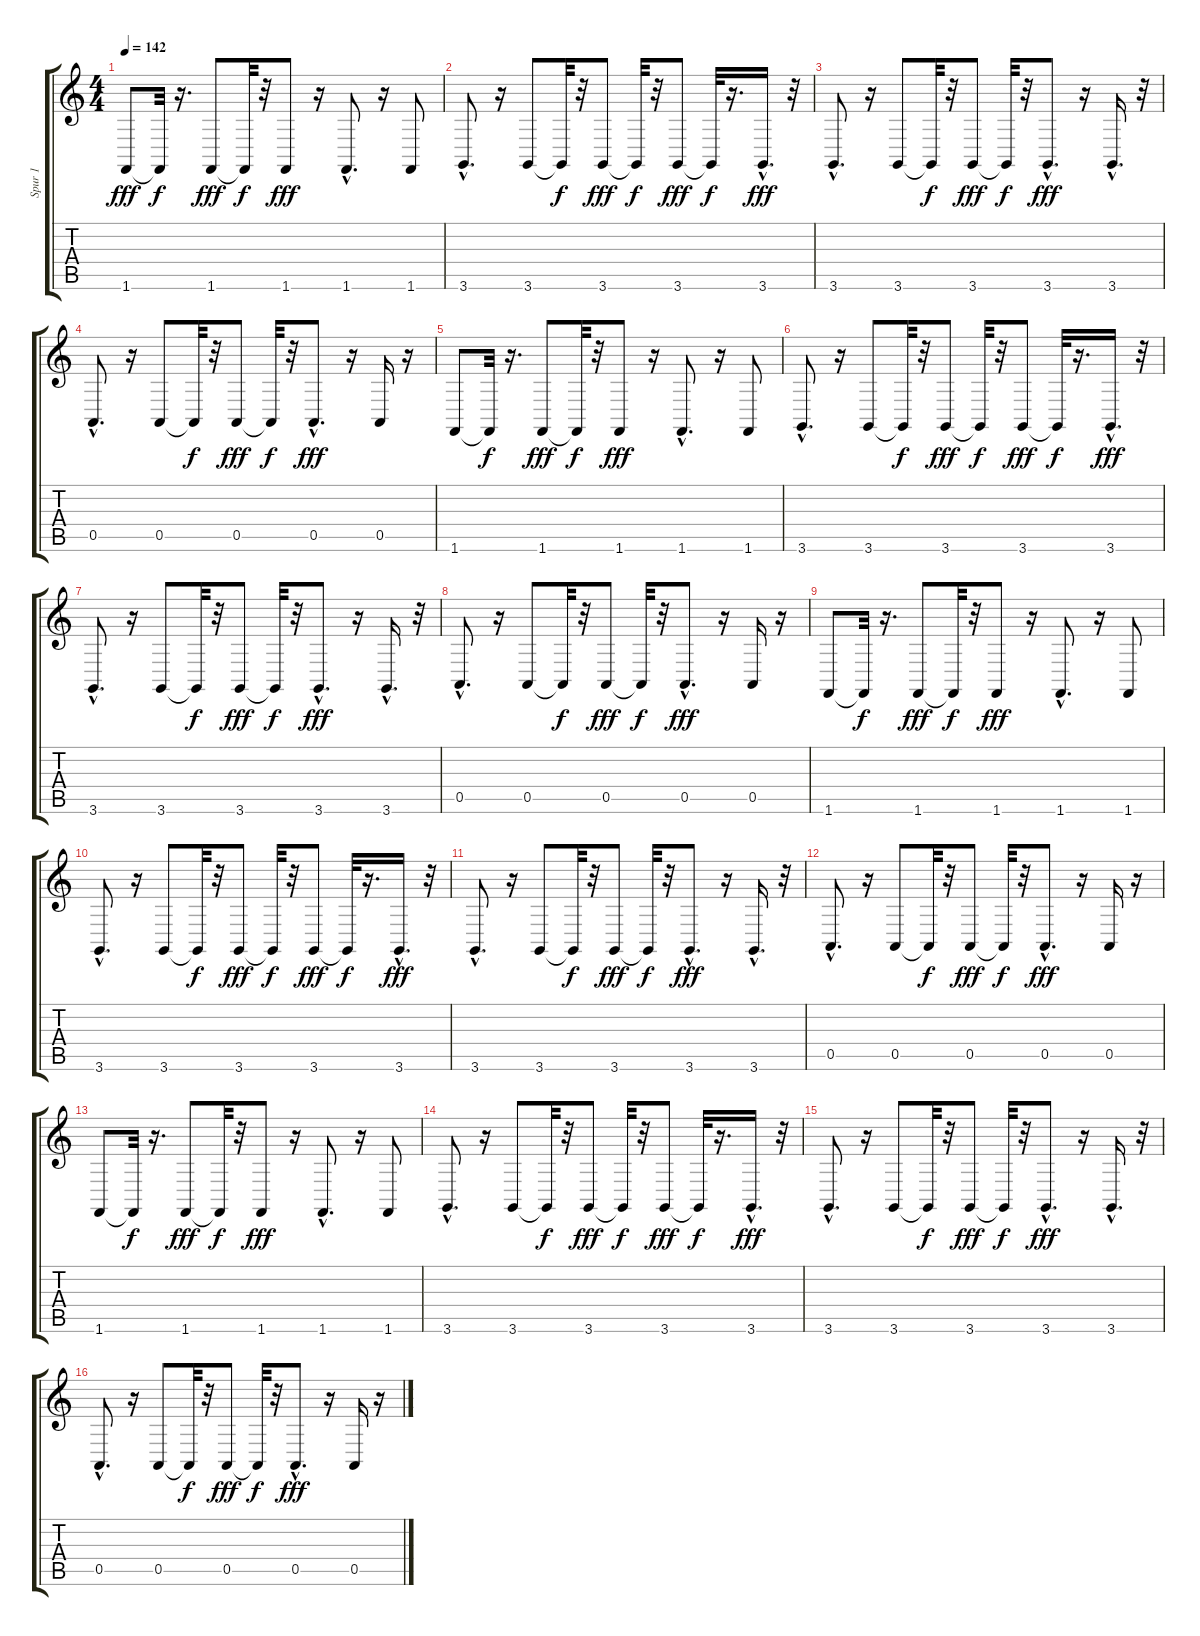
\track ("Spur 1" "Spur 1") {instrument percussiveorgan}
\staff {score tabs}
\tuning (E4 B3 G3 D3 A2 E2) {hide}
\ts (4 4)
\tempo 142
\clef g2
\ks c
1.6.8{dy fff instrument percussiveorgan} 1.6{t}.32{dy f} r.16{d} 1.6.8{dy fff} 1.6{t}.32{dy f} r.32 1.6.8{dy fff} r.16 1.6{hac}.8{d} r.16 1.6.8 |
3.6{hac}.8{d} r.16 3.6.8 3.6{t}.32{dy f} r.32 3.6.8{dy fff} 3.6{t}.32{dy f} r.32 3.6.8{dy fff} 3.6{t}.32{dy f} r.16{d} 3.6{hac}.16{d dy fff} r.32 |
3.6{hac}.8{d} r.16 3.6.8 3.6{t}.32{dy f} r.32 3.6.8{dy fff} 3.6{t}.32{dy f} r.32 3.6{hac}.8{d dy fff} r.16 3.6{hac}.16{d} r.32 |
0.5{hac}.8{d} r.16 0.5.8 0.5{t}.32{dy f} r.32 0.5.8{dy fff} 0.5{t}.32{dy f} r.32 0.5{hac}.8{d dy fff} r.16 0.5.16 r.16 |
1.6.8 1.6{t}.32{dy f} r.16{d} 1.6.8{dy fff} 1.6{t}.32{dy f} r.32 1.6.8{dy fff} r.16 1.6{hac}.8{d} r.16 1.6.8 |
3.6{hac}.8{d} r.16 3.6.8 3.6{t}.32{dy f} r.32 3.6.8{dy fff} 3.6{t}.32{dy f} r.32 3.6.8{dy fff} 3.6{t}.32{dy f} r.16{d} 3.6{hac}.16{d dy fff} r.32 |
3.6{hac}.8{d} r.16 3.6.8 3.6{t}.32{dy f} r.32 3.6.8{dy fff} 3.6{t}.32{dy f} r.32 3.6{hac}.8{d dy fff} r.16 3.6{hac}.16{d} r.32 |
0.5{hac}.8{d} r.16 0.5.8 0.5{t}.32{dy f} r.32 0.5.8{dy fff} 0.5{t}.32{dy f} r.32 0.5{hac}.8{d dy fff} r.16 0.5.16 r.16 |
1.6.8 1.6{t}.32{dy f} r.16{d} 1.6.8{dy fff} 1.6{t}.32{dy f} r.32 1.6.8{dy fff} r.16 1.6{hac}.8{d} r.16 1.6.8 |
3.6{hac}.8{d} r.16 3.6.8 3.6{t}.32{dy f} r.32 3.6.8{dy fff} 3.6{t}.32{dy f} r.32 3.6.8{dy fff} 3.6{t}.32{dy f} r.16{d} 3.6{hac}.16{d dy fff} r.32 |
3.6{hac}.8{d} r.16 3.6.8 3.6{t}.32{dy f} r.32 3.6.8{dy fff} 3.6{t}.32{dy f} r.32 3.6{hac}.8{d dy fff} r.16 3.6{hac}.16{d} r.32 |
0.5{hac}.8{d} r.16 0.5.8 0.5{t}.32{dy f} r.32 0.5.8{dy fff} 0.5{t}.32{dy f} r.32 0.5{hac}.8{d dy fff} r.16 0.5.16 r.16 |
1.6.8 1.6{t}.32{dy f} r.16{d} 1.6.8{dy fff} 1.6{t}.32{dy f} r.32 1.6.8{dy fff} r.16 1.6{hac}.8{d} r.16 1.6.8 |
3.6{hac}.8{d} r.16 3.6.8 3.6{t}.32{dy f} r.32 3.6.8{dy fff} 3.6{t}.32{dy f} r.32 3.6.8{dy fff} 3.6{t}.32{dy f} r.16{d} 3.6{hac}.16{d dy fff} r.32 |
3.6{hac}.8{d} r.16 3.6.8 3.6{t}.32{dy f} r.32 3.6.8{dy fff} 3.6{t}.32{dy f} r.32 3.6{hac}.8{d dy fff} r.16 3.6{hac}.16{d} r.32 |
0.5{hac}.8{d} r.16 0.5.8 0.5{t}.32{dy f} r.32 0.5.8{dy fff} 0.5{t}.32{dy f} r.32 0.5{hac}.8{d dy fff} r.16 0.5.16 r.16
